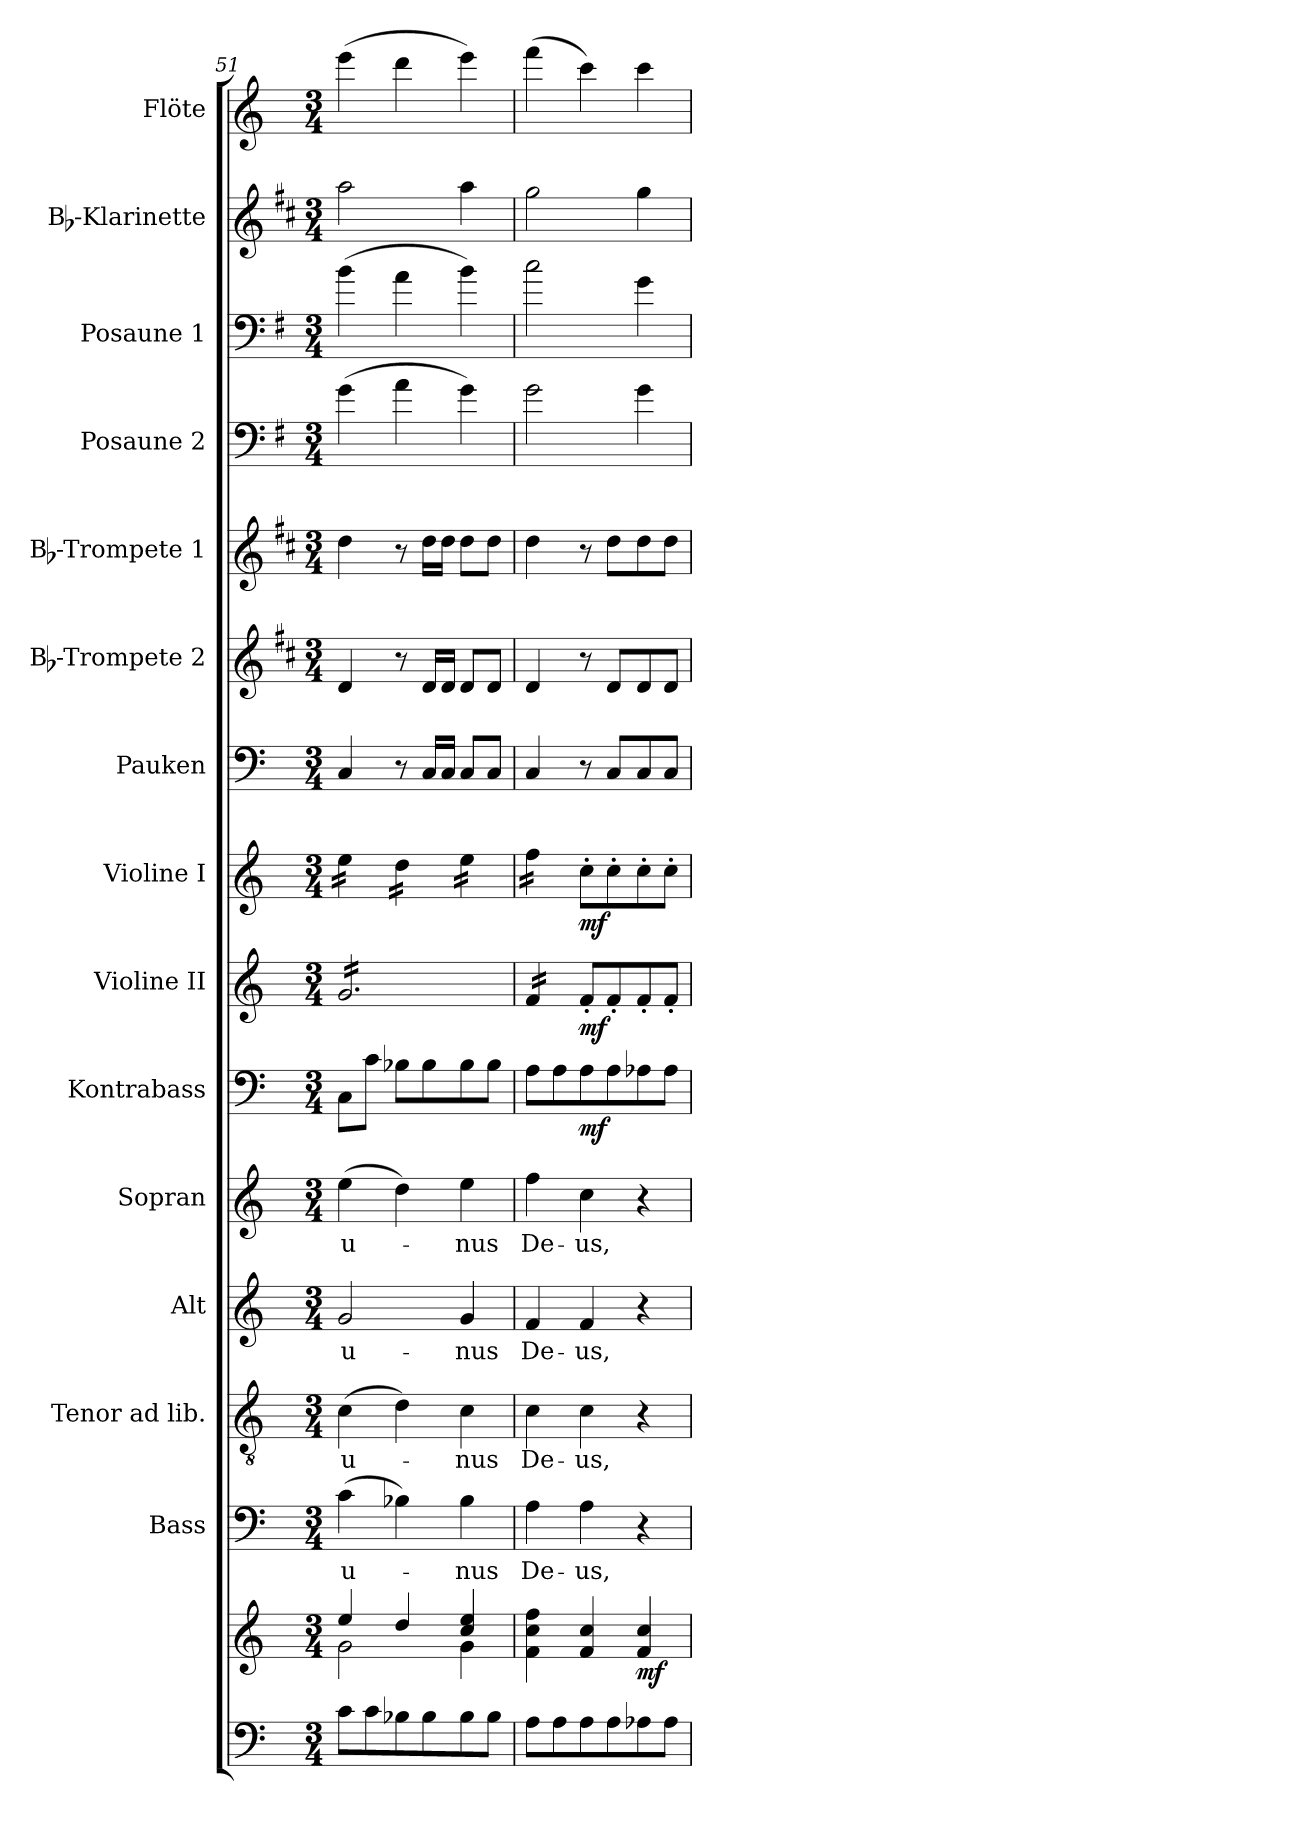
**kern	**kern	**dynam	**kern	**text	**kern	**text	**kern	**text	**kern	**text	**kern	**dynam	**kern	**dynam	**kern	**dynam	**kern	**kern	**kern	**kern	**kern	**kern	**kern
*part15	*part15	*part15	*part14	*part14	*part13	*part13	*part12	*part12	*part11	*part11	*part10	*part10	*part9	*part9	*part8	*part8	*part7	*part6	*part5	*part4	*part3	*part2	*part1
*staff16	*staff15	*staff15/16	*staff14	*staff14	*staff13	*staff13	*staff12	*staff12	*staff11	*staff11	*staff10	*staff10	*staff9	*staff9	*staff8	*staff8	*staff7	*staff6	*staff5	*staff4	*staff3	*staff2	*staff1
*	*	*	*I"Bass	*	*I"Tenor ad lib.	*	*I"Alt	*	*I"Sopran	*	*I"Kontrabass	*	*I"Violine II	*	*I"Violine I	*	*I"Pauken	*I"Bb-Trompete 2	*I"Bb-Trompete 1	*I"Posaune 2	*I"Posaune 1	*I"Bb-Klarinette	*I"Flöte
*	*	*	*I'B.	*	*I'T.	*	*I'A.	*	*I'S.	*	*I'Kb.	*	*I'Vl. II	*	*I'Vl. I	*	*I'Pk.	*I'Bb Trp. 2	*I'Bb Trp. 1	*I'Pos. 2	*I'Pos. 1	*I'Bb Kl.	*I'Fl.
*clefF4	*clefG2	*	*clefF4	*	*clefGv2	*	*clefG2	*	*clefG2	*	*clefF4	*	*clefG2	*	*clefG2	*	*clefF4	*clefG2	*clefG2	*clefF4	*clefF4	*clefG2	*clefG2
*	*	*	*	*	*	*	*	*	*	*	*ITrd7c12	*	*	*	*	*	*	*ITrd1c2	*ITrd1c2	*ITrd4c7	*ITrd4c7	*ITrd1c2	*
*k[]	*k[]	*	*k[]	*	*k[]	*	*k[]	*	*k[]	*	*k[]	*	*k[]	*	*k[]	*	*k[]	*k[]	*k[]	*k[]	*k[]	*k[]	*k[]
*C:	*C:	*	*C:	*	*C:	*	*C:	*	*C:	*	*C:	*	*C:	*	*C:	*	*C:	*C:	*C:	*C:	*C:	*C:	*C:
*M3/4	*M3/4	*	*M3/4	*	*M3/4	*	*M3/4	*	*M3/4	*	*M3/4	*	*M3/4	*	*M3/4	*	*M3/4	*M3/4	*M3/4	*M3/4	*M3/4	*M3/4	*M3/4
=51	=51	=51	=51	=51	=51	=51	=51	=51	=51	=51	=51	=51	=51	=51	=51	=51	=51	=51	=51	=51	=51	=51	=51
*	*^	*	*	*	*	*	*	*	*	*	*	*	*	*	*	*	*	*	*	*	*	*	*
!	!	!	!	!	!LO:LY:b	!	!LO:LY:b	!	!LO:LY:b	!	!LO:LY:b	!	!	!	!	!	!	!	!	!	!	!	!	!
*	*	*	*	*	*	*	*	*	*	*	*	*	*	*tremolo	*	*	*	*	*	*	*	*	*	*
*	*	*	*	*	*	*	*	*	*	*	*	*	*	*	*	*tremolo	*	*	*	*	*	*	*	*
8c\L	4ee/	2g\	.	(>4c\	u-	(>4c\	u-	2g/	u-	(>4ee\	u-	8CC\L	.	16g/LL	.	16ee\LL	.	4C/	4c/	4cc\	(>4c\	(>4e\	2gg\	(>4eee\
.	.	.	.	.	.	.	.	.	.	.	.	.	.	16g/	.	16ee\	.	.	.	.	.	.	.	.
8c\	.	.	.	.	.	.	.	.	.	.	.	8C\J	.	16g/	.	16ee\	.	.	.	.	.	.	.	.
.	.	.	.	.	.	.	.	.	.	.	.	.	.	16g/	.	16ee\JJ	.	.	.	.	.	.	.	.
8B-X\	4dd/	.	.	4B-X\)	.	4d\)	.	.	.	4dd\)	.	8BB-X\L	.	16g/	.	16dd\LL	.	8r	8r	8r	4d\	4d\	.	4ddd\
.	.	.	.	.	.	.	.	.	.	.	.	.	.	16g/	.	16dd\	.	.	.	.	.	.	.	.
8B-\	.	.	.	.	.	.	.	.	.	.	.	8BB-\	.	16g/	.	16dd\	.	16C/LL	16c/LL	16cc\LL	.	.	.	.
.	.	.	.	.	.	.	.	.	.	.	.	.	.	16g/	.	16dd\JJ	.	16C/JJ	16c/JJ	16cc\JJ	.	.	.	.
!	!	!	!	!	!LO:LY:b	!	!LO:LY:b	!	!LO:LY:b	!	!LO:LY:b	!	!	!	!	!	!	!	!	!	!	!	!	!
8B-\	4cc/ 4ee/	4g\	.	4B-\	-nus	4c\	-nus	4g/	-nus	4ee\	-nus	8BB-\	.	16g/	.	16ee\LL	.	8C/L	8c/L	8cc\L	4c\)	4e\)	4gg\	4eee\)
.	.	.	.	.	.	.	.	.	.	.	.	.	.	16g/	.	16ee\	.	.	.	.	.	.	.	.
8B-\J	.	.	.	.	.	.	.	.	.	.	.	8BB-\J	.	16g/	.	16ee\	.	8C/J	8c/J	8cc\J	.	.	.	.
.	.	.	.	.	.	.	.	.	.	.	.	.	.	16g/JJ	.	16ee\JJ	.	.	.	.	.	.	.	.
*	*v	*v	*	*	*	*	*	*	*	*	*	*	*	*	*	*	*	*	*	*	*	*	*	*
=52	=52	=52	=52	=52	=52	=52	=52	=52	=52	=52	=52	=52	=52	=52	=52	=52	=52	=52	=52	=52	=52	=52	=52
!	!	!	!	!LO:LY:b	!	!LO:LY:b	!	!LO:LY:b	!	!LO:LY:b	!	!	!	!	!	!	!	!	!	!	!	!	!
8A\L	4f\ 4cc\ 4ff\	.	4A\	De-	4c\	De-	4f/	De-	4ff\	De-	8AA\L	.	16f/LL	.	16ff\LL	.	4C/	4c/	4cc\	2c\	2f\	2ff\	(>4fff\
.	.	.	.	.	.	.	.	.	.	.	.	.	16f/	.	16ff\	.	.	.	.	.	.	.	.
8A\	.	.	.	.	.	.	.	.	.	.	8AA\	.	16f/	.	16ff\	.	.	.	.	.	.	.	.
.	.	.	.	.	.	.	.	.	.	.	.	.	16f/JJ	.	16ff\JJ	.	.	.	.	.	.	.	.
*	*	*	*	*	*	*	*	*	*	*	*	*	*	*	*Xtremolo	*	*	*	*	*	*	*	*
*	*	*	*	*	*	*	*	*	*	*	*	*	*Xtremolo	*	*	*	*	*	*	*	*	*	*
!	!	!	!	!LO:LY:b	!	!LO:LY:b	!	!LO:LY:b	!	!LO:LY:b	!	!LO:DY:b	!	!LO:DY:b	!	!LO:DY:b	!	!	!	!	!	!	!
8A\	4f/ 4cc/	.	4A\	-us,	4c\	-us,	4f/	-us,	4cc\	-us,	8AA\	mf	8f'</L	mf	8cc'>\L	mf	8r	8r	8r	.	.	.	4ccc\)
8A\	.	.	.	.	.	.	.	.	.	.	8AA\	.	8f'</	.	8cc'>\	.	8C/L	8c/L	8cc\L	.	.	.	.
!	!	!LO:DY:b	!	!	!	!	!	!	!	!	!	!	!	!	!	!	!	!	!	!	!	!	!
8A-X\	4f/ 4cc/	mf	4r	.	4r	.	4r	.	4r	.	8AA-X\	.	8f'</	.	8cc'>\	.	8C/	8c/	8cc\	4c\	4c\	4ff\	4ccc\
8A-\J	.	.	.	.	.	.	.	.	.	.	8AA-\J	.	8f'</J	.	8cc'>\J	.	8C/J	8c/J	8cc\J	.	.	.	.
=	=	=	=	=	=	=	=	=	=	=	=	=	=	=	=	=	=	=	=	=	=	=	=
*-	*-	*-	*-	*-	*-	*-	*-	*-	*-	*-	*-	*-	*-	*-	*-	*-	*-	*-	*-	*-	*-	*-	*-
